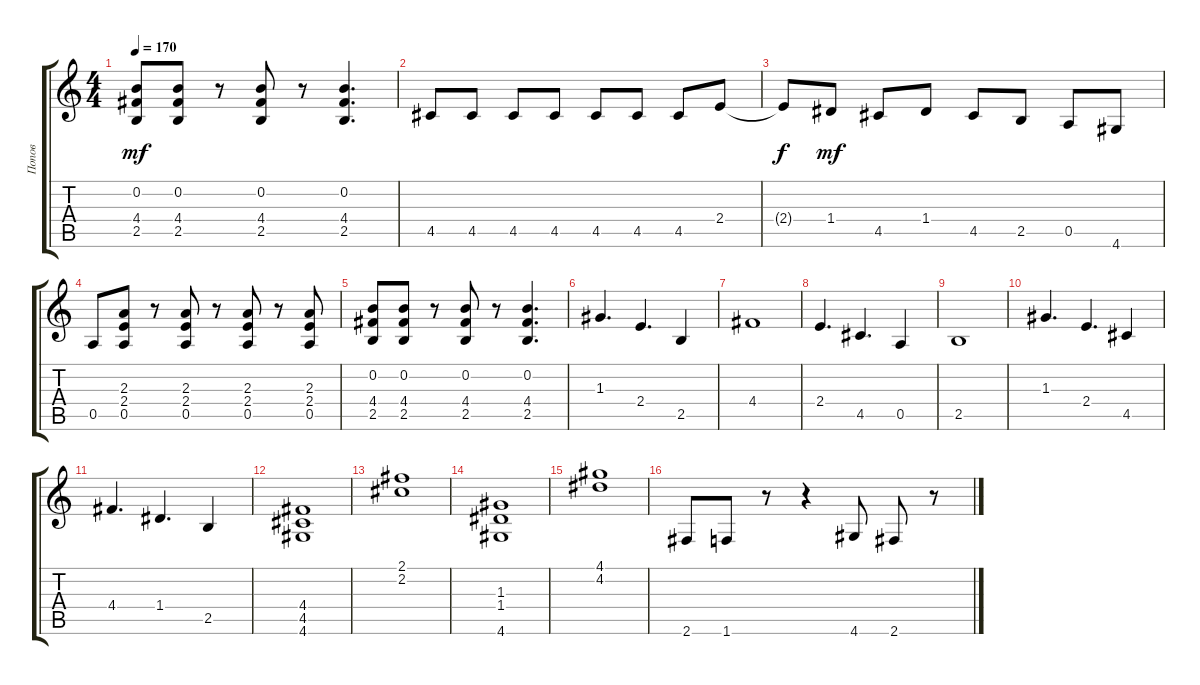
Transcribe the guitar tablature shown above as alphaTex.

\track ("Попов" "Попов") {instrument distortionguitar}
\staff {score tabs}
\tuning (E4 B3 G3 D3 A2 E2) {hide}
\ts (4 4)
\tempo 170
\clef g2
\ks c
(0.2 4.4 2.5).8{dy mf} (0.2 4.4 2.5).8 r.8 (0.2 4.4 2.5).8 r.8 (0.2 4.4 2.5).4{d} |
4.5.8 4.5.8 4.5.8 4.5.8 4.5.8 4.5.8 4.5.8 2.4.8 |
2.4{t}.8{dy f} 1.4.8{dy mf} 4.5.8 1.4.8 4.5.8 2.5.8 0.5.8 4.6.8 |
0.5.8 (2.3 2.4 0.5).8 r.8 (2.3 2.4 0.5).8 r.8 (2.3 2.4 0.5).8 r.8 (2.3 2.4 0.5).8 |
(0.2 4.4 2.5).8 (0.2 4.4 2.5).8 r.8 (0.2 4.4 2.5).8 r.8 (0.2 4.4 2.5).4{d} |
1.3.4{d} 2.4.4{d} 2.5.4 |
4.4.1 |
2.4.4{d} 4.5.4{d} 0.5.4 |
2.5.1 |
1.3.4{d} 2.4.4{d} 4.5.4 |
4.4.4{d} 1.4.4{d} 2.5.4 |
(4.4 4.5 4.6).1 |
(2.1 2.2).1 |
(1.3 1.4 4.6).1 |
(4.1 4.2).1 |
2.6.8 1.6.8 r.8 r.4 4.6.8 2.6.8 r.8
